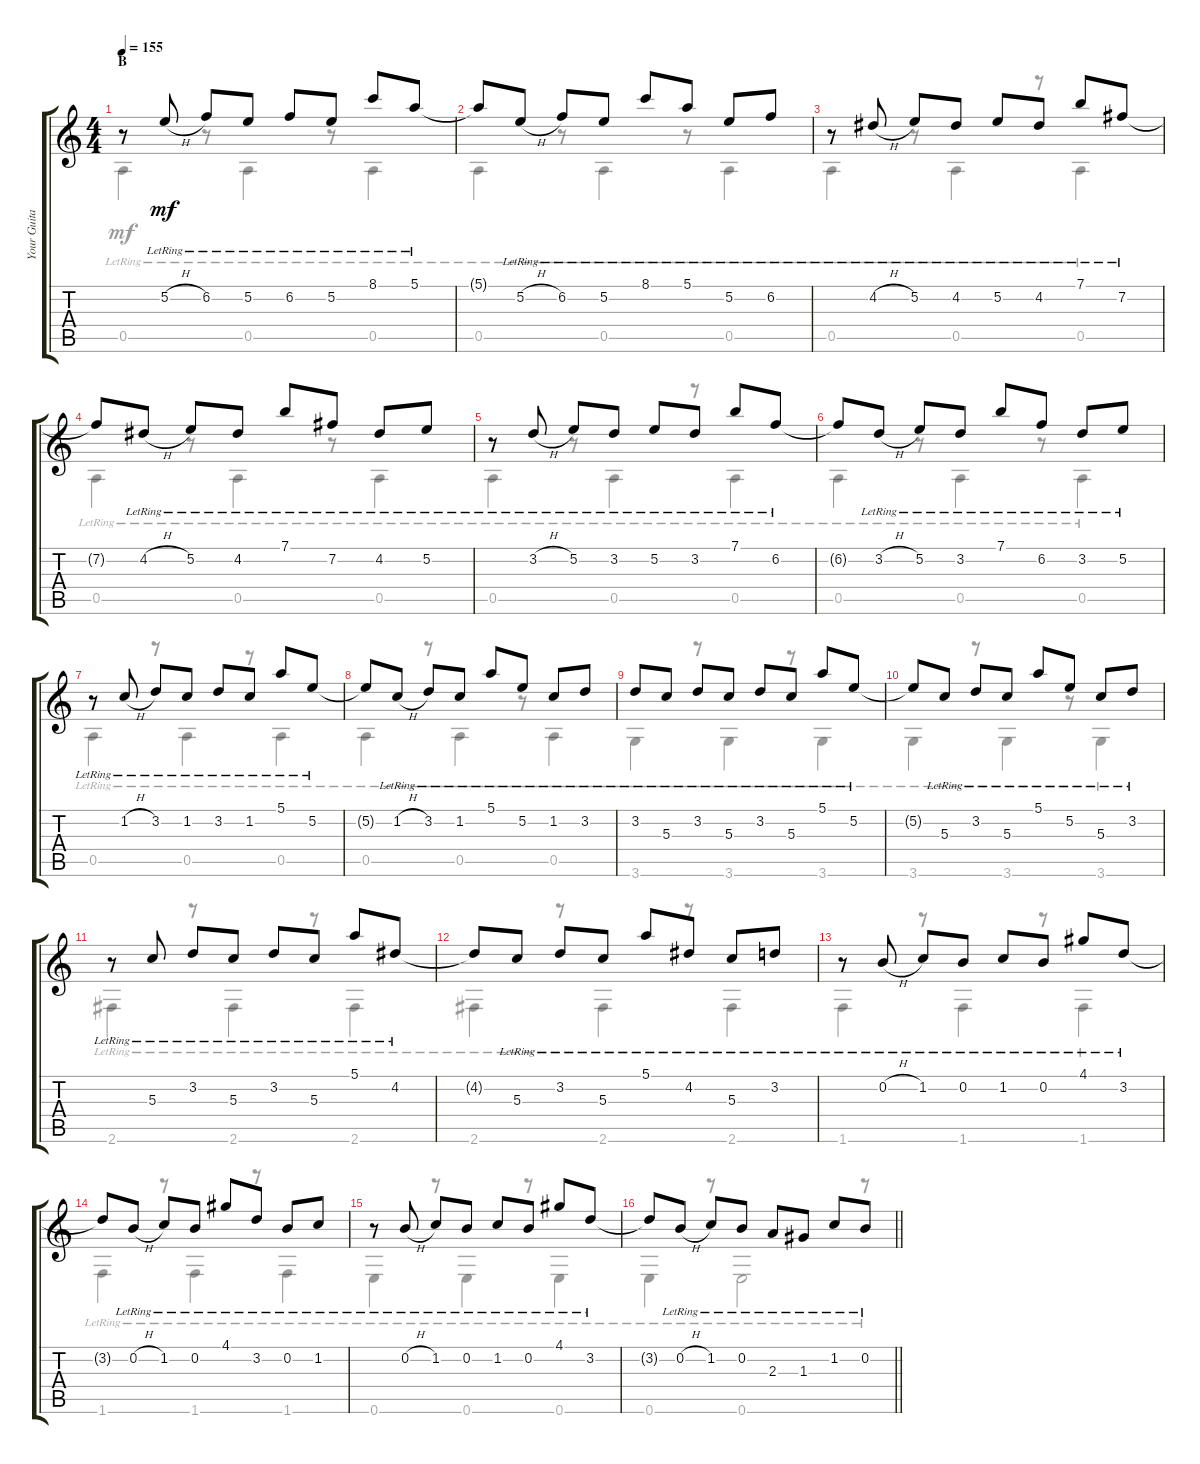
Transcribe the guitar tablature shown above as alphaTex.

\track ("Your Guitar" "Your Guita") {instrument acousticguitarsteel}
\staff {score tabs}
\tuning (E4 B3 G3 D3 A2 E2) {hide}
\voice
\ts (4 4)
\section ("" "B")
\tempo 155
\clef g2
\ks c
r.8{dy mf} 5.2{h lr}.8 6.2{lr}.8 5.2{lr}.8 6.2{lr}.8 5.2{lr}.8 8.1{lr}.8 5.1{lr}.8 |
5.1{t}.8 5.2{h lr}.8 6.2{lr}.8 5.2{lr}.8 8.1{lr}.8 5.1{lr}.8 5.2{lr}.8 6.2{lr}.8 |
r.8 4.2{h lr}.8 5.2{lr}.8 4.2{lr}.8 5.2{lr}.8 4.2{lr}.8 7.1{lr}.8 7.2{lr}.8 |
7.2{t}.8 4.2{h lr}.8 5.2{lr}.8 4.2{lr}.8 7.1{lr}.8 7.2{lr}.8 4.2{lr}.8 5.2{lr}.8 |
r.8 3.2{h lr}.8 5.2{lr}.8 3.2{lr}.8 5.2{lr}.8 3.2{lr}.8 7.1{lr}.8 6.2{lr}.8 |
6.2{t}.8 3.2{h lr}.8 5.2{lr}.8 3.2{lr}.8 7.1{lr}.8 6.2{lr}.8 3.2{lr}.8 5.2{lr}.8 |
r.8 1.2{h lr}.8 3.2{lr}.8 1.2{lr}.8 3.2{lr}.8 1.2{lr}.8 5.1{lr}.8 5.2{lr}.8 |
5.2{t}.8 1.2{h lr}.8 3.2{lr}.8 1.2{lr}.8 5.1{lr}.8 5.2{lr}.8 1.2{lr}.8 3.2{lr}.8 |
3.2{lr}.8 5.3{lr}.8 3.2{lr}.8 5.3{lr}.8 3.2{lr}.8 5.3{lr}.8 5.1{lr}.8 5.2{lr}.8 |
5.2{t}.8 5.3{lr}.8 3.2{lr}.8 5.3{lr}.8 5.1{lr}.8 5.2{lr}.8 5.3{lr}.8 3.2{lr}.8 |
r.8 5.3{lr}.8 3.2{lr}.8 5.3{lr}.8 3.2{lr}.8 5.3{lr}.8 5.1{lr}.8 4.2{lr}.8 |
4.2{t}.8 5.3{lr}.8 3.2{lr}.8 5.3{lr}.8 5.1{lr}.8 4.2{lr}.8 5.3{lr}.8 3.2{lr}.8 |
r.8 0.2{h lr}.8 1.2{lr}.8 0.2{lr}.8 1.2{lr}.8 0.2{lr}.8 4.1{lr}.8 3.2{lr}.8 |
3.2{t}.8 0.2{h lr}.8 1.2{lr}.8 0.2{lr}.8 4.1{lr}.8 3.2{lr}.8 0.2{lr}.8 1.2{lr}.8 |
r.8 0.2{h lr}.8 1.2{lr}.8 0.2{lr}.8 1.2{lr}.8 0.2{lr}.8 4.1{lr}.8 3.2{lr}.8 |
\barLineRight lightlight
3.2{t}.8 0.2{h lr}.8 1.2{lr}.8 0.2{lr}.8 2.3{lr}.8 1.3{lr}.8 1.2{lr}.8 0.2{lr}.8
\voice
\clef g2
\ottava regular
\simile none
\ks c
0.5{lr}.4{dy mf} r.8 0.5{lr}.4 r.8 0.5{lr}.4 |
0.5{lr}.4 r.8 0.5{lr}.4 r.8 0.5{lr}.4 |
0.5{lr}.4 r.8 0.5{lr}.4 r.8 0.5{lr}.4 |
0.5{lr}.4 r.8 0.5{lr}.4 r.8 0.5{lr}.4 |
0.5{lr}.4 r.8 0.5{lr}.4 r.8 0.5{lr}.4 |
0.5{lr}.4 r.8 0.5{lr}.4 r.8 0.5{lr}.4 |
0.5{lr}.4 r.8 0.5{lr}.4 r.8 0.5{lr}.4 |
0.5{lr}.4 r.8 0.5{lr}.4 r.8 0.5{lr}.4 |
3.6{lr}.4 r.8 3.6{lr}.4 r.8 3.6{lr}.4 |
3.6{lr}.4 r.8 3.6{lr}.4 r.8 3.6{lr}.4 |
2.6{lr}.4 r.8 2.6{lr}.4 r.8 2.6{lr}.4 |
2.6{lr}.4 r.8 2.6{lr}.4 r.8 2.6{lr}.4 |
1.6{lr}.4 r.8 1.6{lr}.4 r.8 1.6{lr}.4 |
1.6{lr}.4 r.8 1.6{lr}.4 r.8 1.6{lr}.4 |
0.6{lr}.4 r.8 0.6{lr}.4 r.8 0.6{lr}.4 |
\barLineRight lightlight
0.6{lr}.4 r.8 0.6{lr}.2 r.8
